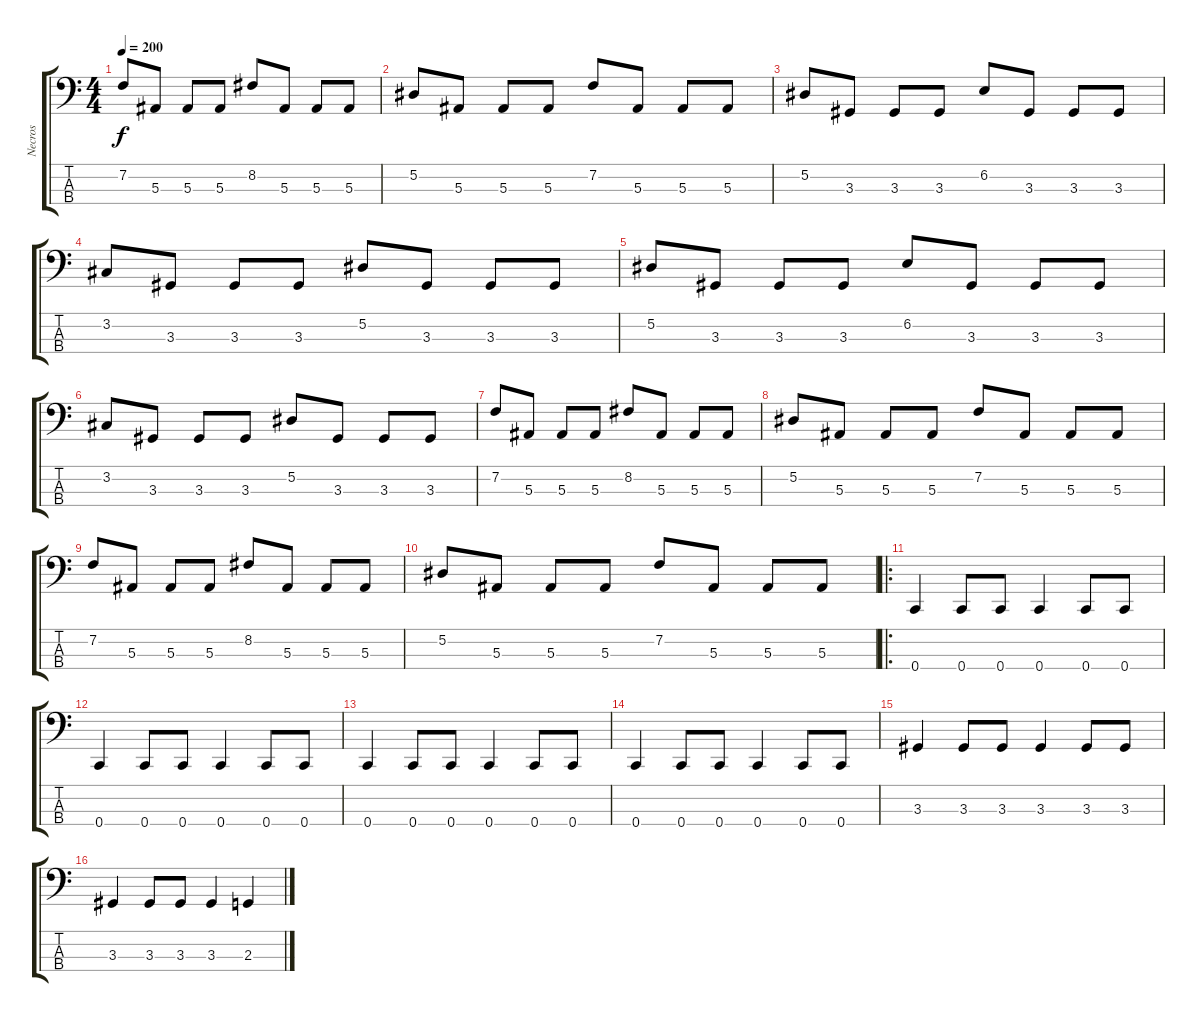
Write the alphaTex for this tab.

\track ("Necros" "Necros") {instrument slapbass1}
\staff {score tabs}
\tuning (Eb2 Bb1 F1 C1) {hide}
\ts (4 4)
\tempo 200
\clef f4
\ks c
7.2.8{dy f} 5.3.8 5.3.8 5.3.8 8.2.8 5.3.8 5.3.8 5.3.8 |
5.2.8 5.3.8 5.3.8 5.3.8 7.2.8 5.3.8 5.3.8 5.3.8 |
5.2.8 3.3.8 3.3.8 3.3.8 6.2.8 3.3.8 3.3.8 3.3.8 |
3.2.8 3.3.8 3.3.8 3.3.8 5.2.8 3.3.8 3.3.8 3.3.8 |
5.2.8 3.3.8 3.3.8 3.3.8 6.2.8 3.3.8 3.3.8 3.3.8 |
3.2.8 3.3.8 3.3.8 3.3.8 5.2.8 3.3.8 3.3.8 3.3.8 |
7.2.8 5.3.8 5.3.8 5.3.8 8.2.8 5.3.8 5.3.8 5.3.8 |
5.2.8 5.3.8 5.3.8 5.3.8 7.2.8 5.3.8 5.3.8 5.3.8 |
7.2.8 5.3.8 5.3.8 5.3.8 8.2.8 5.3.8 5.3.8 5.3.8 |
5.2.8 5.3.8 5.3.8 5.3.8 7.2.8 5.3.8 5.3.8 5.3.8 |
\ro
0.4.4 0.4.8 0.4.8 0.4.4 0.4.8 0.4.8 |
0.4.4 0.4.8 0.4.8 0.4.4 0.4.8 0.4.8 |
0.4.4 0.4.8 0.4.8 0.4.4 0.4.8 0.4.8 |
0.4.4 0.4.8 0.4.8 0.4.4 0.4.8 0.4.8 |
3.3.4 3.3.8 3.3.8 3.3.4 3.3.8 3.3.8 |
3.3.4 3.3.8 3.3.8 3.3.4 2.3.4
